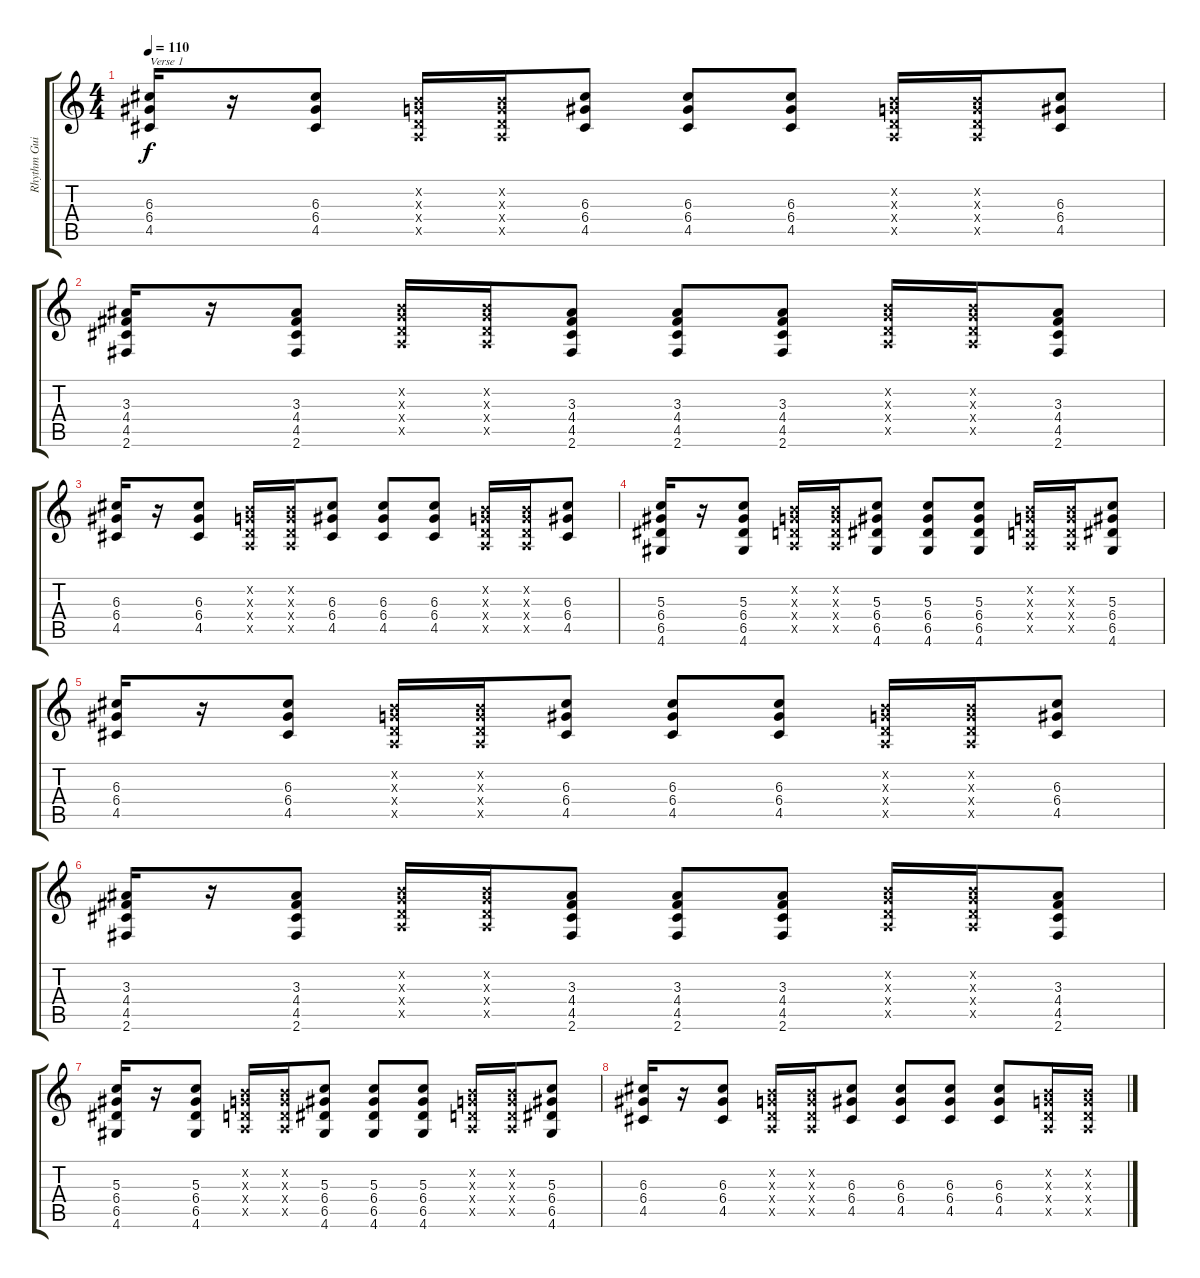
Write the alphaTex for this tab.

\track ("Rhythm Guitar" "Rhythm Gui") {instrument electricguitarjazz}
\staff {score tabs}
\tuning (E4 B3 G3 D3 A2 E2) {hide}
\ts (4 4)
\tempo 110
\clef g2
\ks c
(6.3 6.4 4.5).16{txt "Verse 1" dy f} r.16 (6.3 6.4 4.5).8 (0.2{x} 0.3{x} 0.4{x} 0.5{x}).16 (0.2{x} 0.3{x} 0.4{x} 0.5{x}).16 (6.3 6.4 4.5).8 (6.3 6.4 4.5).8 (6.3 6.4 4.5).8 (0.2{x} 0.3{x} 0.4{x} 0.5{x}).16 (0.2{x} 0.3{x} 0.4{x} 0.5{x}).16 (6.3 6.4 4.5).8 |
(3.3 4.4 4.5 2.6).16 r.16 (3.3 4.4 4.5 2.6).8 (0.2{x} 0.3{x} 0.4{x} 0.5{x}).16 (0.2{x} 0.3{x} 0.4{x} 0.5{x}).16 (3.3 4.4 4.5 2.6).8 (3.3 4.4 4.5 2.6).8 (3.3 4.4 4.5 2.6).8 (0.2{x} 0.3{x} 0.4{x} 0.5{x}).16 (0.2{x} 0.3{x} 0.4{x} 0.5{x}).16 (3.3 4.4 4.5 2.6).8 |
(6.3 6.4 4.5).16 r.16 (6.3 6.4 4.5).8 (0.2{x} 0.3{x} 0.4{x} 0.5{x}).16 (0.2{x} 0.3{x} 0.4{x} 0.5{x}).16 (6.3 6.4 4.5).8 (6.3 6.4 4.5).8 (6.3 6.4 4.5).8 (0.2{x} 0.3{x} 0.4{x} 0.5{x}).16 (0.2{x} 0.3{x} 0.4{x} 0.5{x}).16 (6.3 6.4 4.5).8 |
(5.3 6.4 6.5 4.6).16 r.16 (5.3 6.4 6.5 4.6).8 (0.2{x} 0.3{x} 0.4{x} 0.5{x}).16 (0.2{x} 0.3{x} 0.4{x} 0.5{x}).16 (5.3 6.4 6.5 4.6).8 (5.3 6.4 6.5 4.6).8 (5.3 6.4 6.5 4.6).8 (0.2{x} 0.3{x} 0.4{x} 0.5{x}).16 (0.2{x} 0.3{x} 0.4{x} 0.5{x}).16 (5.3 6.4 6.5 4.6).8 |
(6.3 6.4 4.5).16 r.16 (6.3 6.4 4.5).8 (0.2{x} 0.3{x} 0.4{x} 0.5{x}).16 (0.2{x} 0.3{x} 0.4{x} 0.5{x}).16 (6.3 6.4 4.5).8 (6.3 6.4 4.5).8 (6.3 6.4 4.5).8 (0.2{x} 0.3{x} 0.4{x} 0.5{x}).16 (0.2{x} 0.3{x} 0.4{x} 0.5{x}).16 (6.3 6.4 4.5).8 |
(3.3 4.4 4.5 2.6).16 r.16 (3.3 4.4 4.5 2.6).8 (0.2{x} 0.3{x} 0.4{x} 0.5{x}).16 (0.2{x} 0.3{x} 0.4{x} 0.5{x}).16 (3.3 4.4 4.5 2.6).8 (3.3 4.4 4.5 2.6).8 (3.3 4.4 4.5 2.6).8 (0.2{x} 0.3{x} 0.4{x} 0.5{x}).16 (0.2{x} 0.3{x} 0.4{x} 0.5{x}).16 (3.3 4.4 4.5 2.6).8 |
(5.3 6.4 6.5 4.6).16 r.16 (5.3 6.4 6.5 4.6).8 (0.2{x} 0.3{x} 0.4{x} 0.5{x}).16 (0.2{x} 0.3{x} 0.4{x} 0.5{x}).16 (5.3 6.4 6.5 4.6).8 (5.3 6.4 6.5 4.6).8 (5.3 6.4 6.5 4.6).8 (0.2{x} 0.3{x} 0.4{x} 0.5{x}).16 (0.2{x} 0.3{x} 0.4{x} 0.5{x}).16 (5.3 6.4 6.5 4.6).8 |
(6.3 6.4 4.5).16 r.16 (6.3 6.4 4.5).8 (0.2{x} 0.3{x} 0.4{x} 0.5{x}).16 (0.2{x} 0.3{x} 0.4{x} 0.5{x}).16 (6.3 6.4 4.5).8 (6.3 6.4 4.5).8 (6.3 6.4 4.5).8 (6.3 6.4 4.5).8 (0.2{x} 0.3{x} 0.4{x} 0.5{x}).16 (0.2{x} 0.3{x} 0.4{x} 0.5{x}).16
